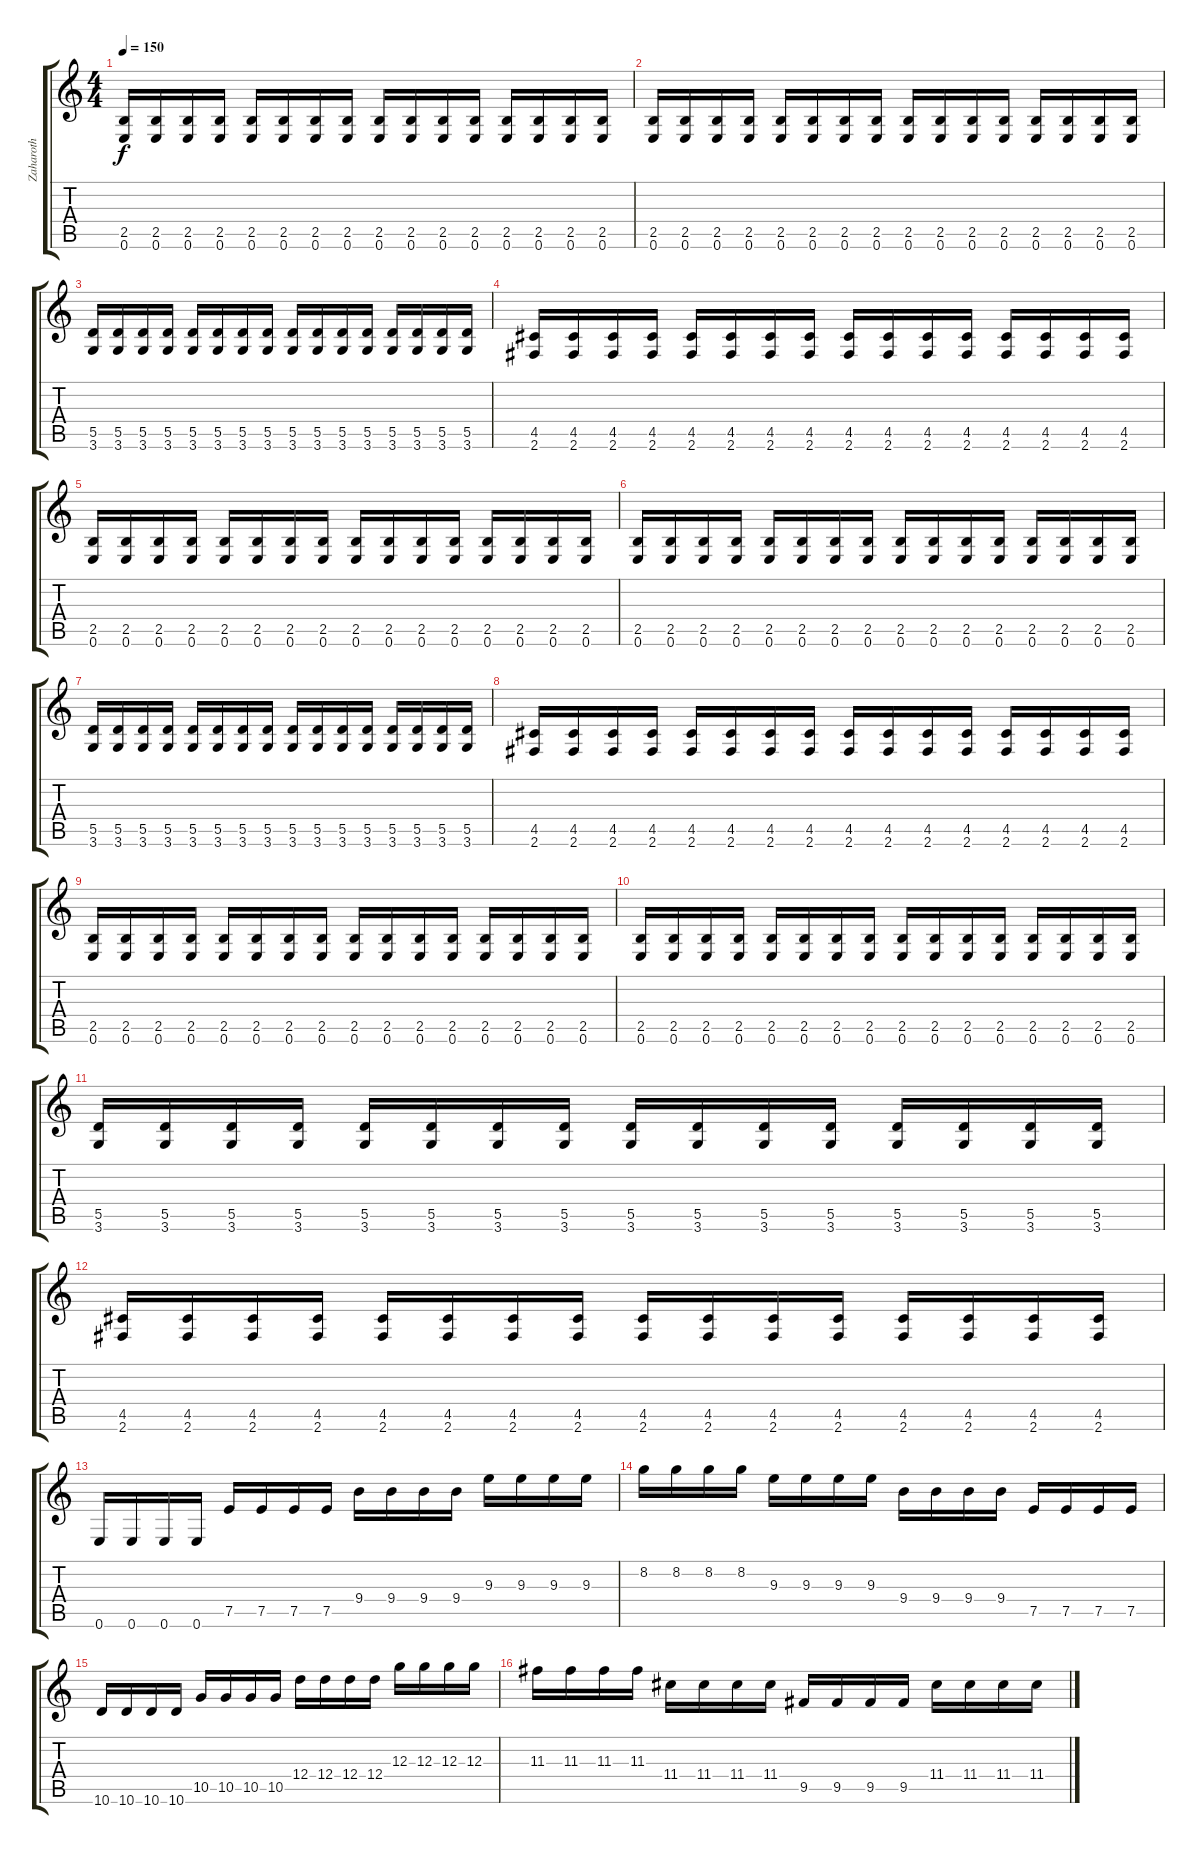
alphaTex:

\track ("Zaharoth" "Zaharoth") {instrument distortionguitar}
\staff {score tabs}
\tuning (E4 B3 G3 D3 A2 E2) {hide}
\ts (4 4)
\tempo 150
\clef g2
\ks c
(2.5 0.6).16{dy f} (2.5 0.6).16 (2.5 0.6).16 (2.5 0.6).16 (2.5 0.6).16 (2.5 0.6).16 (2.5 0.6).16 (2.5 0.6).16 (2.5 0.6).16 (2.5 0.6).16 (2.5 0.6).16 (2.5 0.6).16 (2.5 0.6).16 (2.5 0.6).16 (2.5 0.6).16 (2.5 0.6).16 |
(2.5 0.6).16 (2.5 0.6).16 (2.5 0.6).16 (2.5 0.6).16 (2.5 0.6).16 (2.5 0.6).16 (2.5 0.6).16 (2.5 0.6).16 (2.5 0.6).16 (2.5 0.6).16 (2.5 0.6).16 (2.5 0.6).16 (2.5 0.6).16 (2.5 0.6).16 (2.5 0.6).16 (2.5 0.6).16 |
(5.5 3.6).16 (5.5 3.6).16 (5.5 3.6).16 (5.5 3.6).16 (5.5 3.6).16 (5.5 3.6).16 (5.5 3.6).16 (5.5 3.6).16 (5.5 3.6).16 (5.5 3.6).16 (5.5 3.6).16 (5.5 3.6).16 (5.5 3.6).16 (5.5 3.6).16 (5.5 3.6).16 (5.5 3.6).16 |
(4.5 2.6).16 (4.5 2.6).16 (4.5 2.6).16 (4.5 2.6).16 (4.5 2.6).16 (4.5 2.6).16 (4.5 2.6).16 (4.5 2.6).16 (4.5 2.6).16 (4.5 2.6).16 (4.5 2.6).16 (4.5 2.6).16 (4.5 2.6).16 (4.5 2.6).16 (4.5 2.6).16 (4.5 2.6).16 |
(2.5 0.6).16 (2.5 0.6).16 (2.5 0.6).16 (2.5 0.6).16 (2.5 0.6).16 (2.5 0.6).16 (2.5 0.6).16 (2.5 0.6).16 (2.5 0.6).16 (2.5 0.6).16 (2.5 0.6).16 (2.5 0.6).16 (2.5 0.6).16 (2.5 0.6).16 (2.5 0.6).16 (2.5 0.6).16 |
(2.5 0.6).16 (2.5 0.6).16 (2.5 0.6).16 (2.5 0.6).16 (2.5 0.6).16 (2.5 0.6).16 (2.5 0.6).16 (2.5 0.6).16 (2.5 0.6).16 (2.5 0.6).16 (2.5 0.6).16 (2.5 0.6).16 (2.5 0.6).16 (2.5 0.6).16 (2.5 0.6).16 (2.5 0.6).16 |
(5.5 3.6).16 (5.5 3.6).16 (5.5 3.6).16 (5.5 3.6).16 (5.5 3.6).16 (5.5 3.6).16 (5.5 3.6).16 (5.5 3.6).16 (5.5 3.6).16 (5.5 3.6).16 (5.5 3.6).16 (5.5 3.6).16 (5.5 3.6).16 (5.5 3.6).16 (5.5 3.6).16 (5.5 3.6).16 |
(4.5 2.6).16 (4.5 2.6).16 (4.5 2.6).16 (4.5 2.6).16 (4.5 2.6).16 (4.5 2.6).16 (4.5 2.6).16 (4.5 2.6).16 (4.5 2.6).16 (4.5 2.6).16 (4.5 2.6).16 (4.5 2.6).16 (4.5 2.6).16 (4.5 2.6).16 (4.5 2.6).16 (4.5 2.6).16 |
(2.5 0.6).16 (2.5 0.6).16 (2.5 0.6).16 (2.5 0.6).16 (2.5 0.6).16 (2.5 0.6).16 (2.5 0.6).16 (2.5 0.6).16 (2.5 0.6).16 (2.5 0.6).16 (2.5 0.6).16 (2.5 0.6).16 (2.5 0.6).16 (2.5 0.6).16 (2.5 0.6).16 (2.5 0.6).16 |
(2.5 0.6).16 (2.5 0.6).16 (2.5 0.6).16 (2.5 0.6).16 (2.5 0.6).16 (2.5 0.6).16 (2.5 0.6).16 (2.5 0.6).16 (2.5 0.6).16 (2.5 0.6).16 (2.5 0.6).16 (2.5 0.6).16 (2.5 0.6).16 (2.5 0.6).16 (2.5 0.6).16 (2.5 0.6).16 |
(5.5 3.6).16 (5.5 3.6).16 (5.5 3.6).16 (5.5 3.6).16 (5.5 3.6).16 (5.5 3.6).16 (5.5 3.6).16 (5.5 3.6).16 (5.5 3.6).16 (5.5 3.6).16 (5.5 3.6).16 (5.5 3.6).16 (5.5 3.6).16 (5.5 3.6).16 (5.5 3.6).16 (5.5 3.6).16 |
(4.5 2.6).16 (4.5 2.6).16 (4.5 2.6).16 (4.5 2.6).16 (4.5 2.6).16 (4.5 2.6).16 (4.5 2.6).16 (4.5 2.6).16 (4.5 2.6).16 (4.5 2.6).16 (4.5 2.6).16 (4.5 2.6).16 (4.5 2.6).16 (4.5 2.6).16 (4.5 2.6).16 (4.5 2.6).16 |
0.6.16 0.6.16 0.6.16 0.6.16 7.5.16 7.5.16 7.5.16 7.5.16 9.4.16 9.4.16 9.4.16 9.4.16 9.3.16 9.3.16 9.3.16 9.3.16 |
8.2.16 8.2.16 8.2.16 8.2.16 9.3.16 9.3.16 9.3.16 9.3.16 9.4.16 9.4.16 9.4.16 9.4.16 7.5.16 7.5.16 7.5.16 7.5.16 |
10.6.16 10.6.16 10.6.16 10.6.16 10.5.16 10.5.16 10.5.16 10.5.16 12.4.16 12.4.16 12.4.16 12.4.16 12.3.16 12.3.16 12.3.16 12.3.16 |
11.3.16 11.3.16 11.3.16 11.3.16 11.4.16 11.4.16 11.4.16 11.4.16 9.5.16 9.5.16 9.5.16 9.5.16 11.4.16 11.4.16 11.4.16 11.4.16
